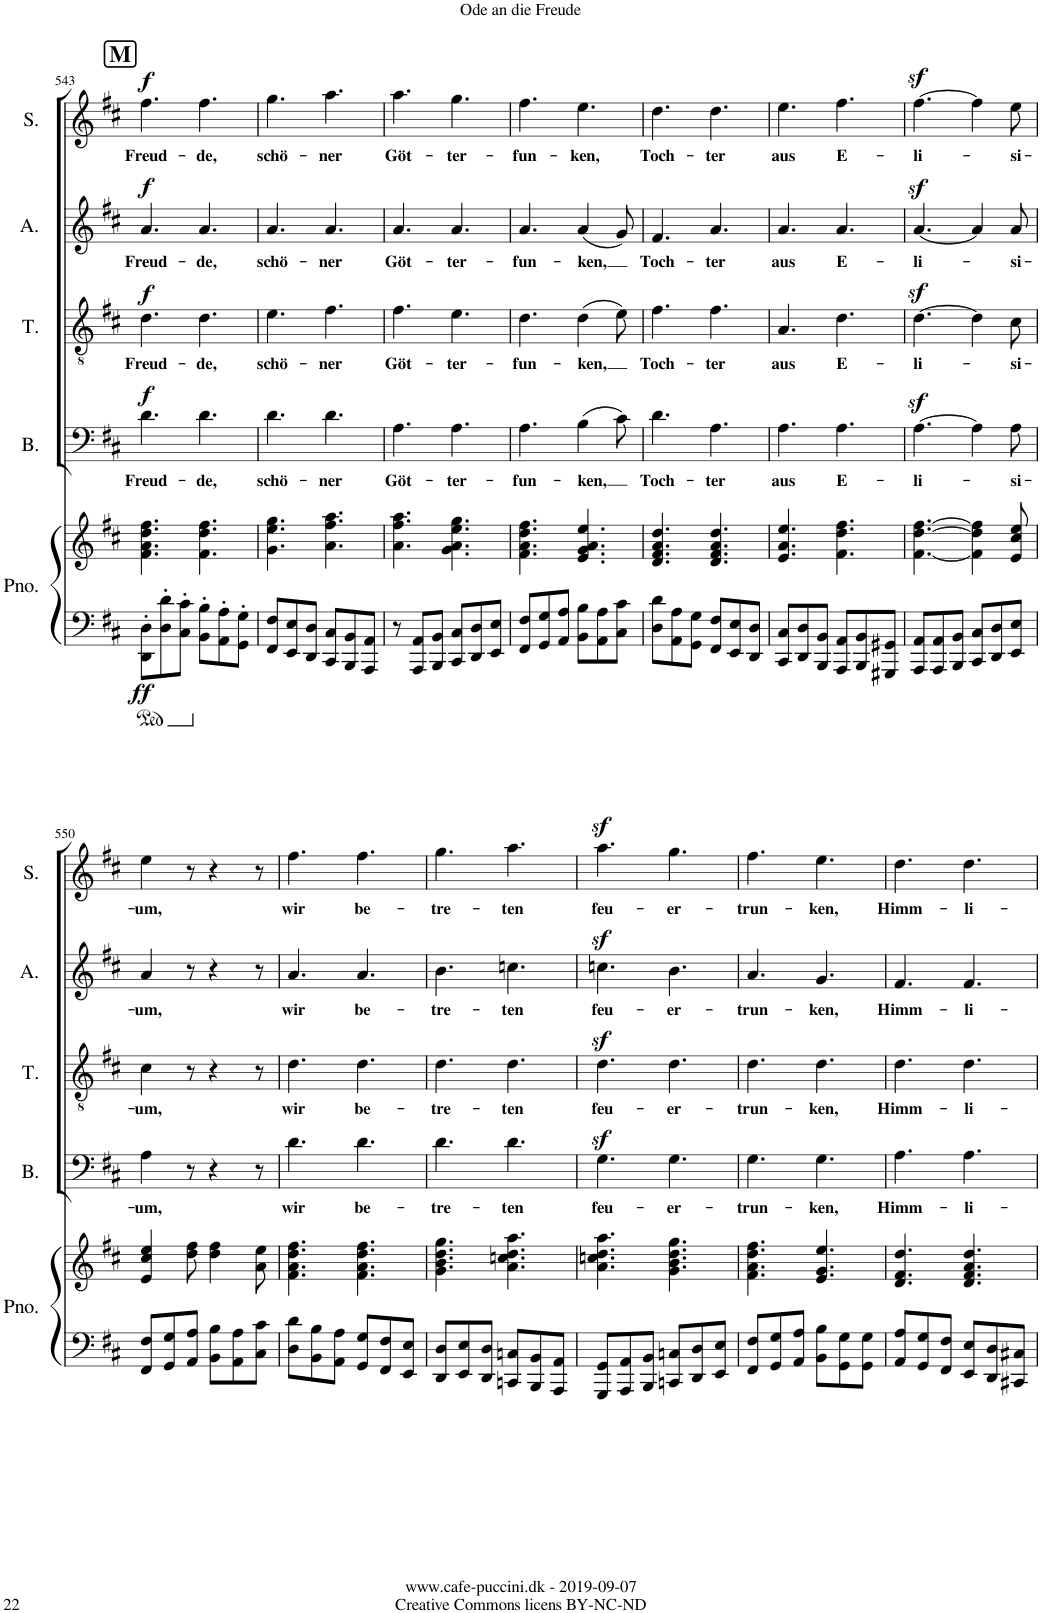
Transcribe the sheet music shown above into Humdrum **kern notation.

**kern	**kern	**dynam	**kern	**text	**dynam	**kern	**text	**dynam	**kern	**text	**dynam	**kern	**text	**dynam
*part5	*part5	*part5	*part4	*part4	*part4	*part3	*part3	*part3	*part2	*part2	*part2	*part1	*part1	*part1
*staff6	*staff5	*staff5/6	*staff4	*staff4	*staff4	*staff3	*staff3	*staff3	*staff2	*staff2	*staff2	*staff1	*staff1	*staff1
*I"Piano	*	*	*I"Bass	*	*	*I"Tenor	*	*	*I"Alto	*	*	*I"Soprano	*	*
*I'Pno.	*	*	*I'B.	*	*	*I'T.	*	*	*I'A.	*	*	*I'S.	*	*
!!LO:PB:g=z
*clefF4	*clefG2	*	*clefF4	*	*	*clefGv2	*	*	*clefG2	*	*	*clefG2	*	*
*k[f#c#]	*k[f#c#]	*	*k[f#c#]	*	*	*k[f#c#]	*	*	*k[f#c#]	*	*	*k[f#c#]	*	*
*M6/8	*M6/8	*	*M6/8	*	*	*M6/8	*	*	*M6/8	*	*	*M6/8	*	*
=543	=543	=543	=543	=543	=543	=543	=543	=543	=543	=543	=543	=543	=543	=543
!	!	!LO:DY:b=2	!	!LO:LY:b	!LO:DY:a	!	!LO:LY:b	!LO:DY:a	!	!LO:LY:b	!LO:DY:a	!	!LO:LY:b	!LO:DY:a
8DD\' 8D\'L	4.f#\ 4.a\ 4.dd\ 4.ff#\	ff	4.d\	Freud-	f	4.d\	Freud-	f	4.a/	Freud-	f	4.ff#\	Freud-	f
8D\' 8d\'	.	.	.	.	.	.	.	.	.	.	.	.	.	.
8C#\' 8c#\'J	.	.	.	.	.	.	.	.	.	.	.	.	.	.
!	!	!	!	!LO:LY:b	!	!	!LO:LY:b	!	!	!LO:LY:b	!	!	!LO:LY:b	!
8BB\' 8B\'L	4.f#\ 4.dd\ 4.ff#\	.	4.d\	-de,	.	4.d\	-de,	.	4.a/	-de,	.	4.ff#\	-de,	.
8AA\' 8A\'	.	.	.	.	.	.	.	.	.	.	.	.	.	.
8GG\' 8G\'J	.	.	.	.	.	.	.	.	.	.	.	.	.	.
=544	=544	=544	=544	=544	=544	=544	=544	=544	=544	=544	=544	=544	=544	=544
!	!	!	!	!LO:LY:b	!	!	!LO:LY:b	!	!	!LO:LY:b	!	!	!LO:LY:b	!
8FF#/ 8F#/L	4.g\ 4.ee\ 4.gg\	.	4.d\	schö-	.	4.e\	schö-	.	4.a/	schö-	.	4.gg\	schö-	.
8EE/ 8E/	.	.	.	.	.	.	.	.	.	.	.	.	.	.
8DD/ 8D/J	.	.	.	.	.	.	.	.	.	.	.	.	.	.
!	!	!	!	!LO:LY:b	!	!	!LO:LY:b	!	!	!LO:LY:b	!	!	!LO:LY:b	!
8CC#/ 8C#/L	4.a\ 4.ff#\ 4.aa\	.	4.d\	-ner	.	4.f#\	-ner	.	4.a/	-ner	.	4.aa\	-ner	.
8BBB/ 8BB/	.	.	.	.	.	.	.	.	.	.	.	.	.	.
8AAA/ 8AA/J	.	.	.	.	.	.	.	.	.	.	.	.	.	.
=545	=545	=545	=545	=545	=545	=545	=545	=545	=545	=545	=545	=545	=545	=545
!	!	!	!	!LO:LY:b	!	!	!LO:LY:b	!	!	!LO:LY:b	!	!	!LO:LY:b	!
8r	4.a\ 4.ff#\ 4.aa\	.	4.A\	Göt-	.	4.f#\	Göt-	.	4.a/	Göt-	.	4.aa\	Göt-	.
8AAA/ 8AA/L	.	.	.	.	.	.	.	.	.	.	.	.	.	.
8BBB/ 8BB/J	.	.	.	.	.	.	.	.	.	.	.	.	.	.
!	!	!	!	!LO:LY:b	!	!	!LO:LY:b	!	!	!LO:LY:b	!	!	!LO:LY:b	!
8CC#/ 8C#/L	4.g\ 4.a\ 4.ee\ 4.gg\	.	4.A\	-ter-	.	4.e\	-ter-	.	4.a/	-ter-	.	4.gg\	-ter-	.
8DD/ 8D/	.	.	.	.	.	.	.	.	.	.	.	.	.	.
8EE/ 8E/J	.	.	.	.	.	.	.	.	.	.	.	.	.	.
=546	=546	=546	=546	=546	=546	=546	=546	=546	=546	=546	=546	=546	=546	=546
!	!	!	!	!LO:LY:b	!	!	!LO:LY:b	!	!	!LO:LY:b	!	!	!LO:LY:b	!
8FF#/ 8F#/L	4.f#\ 4.a\ 4.dd\ 4.ff#\	.	4.A\	-fun-	.	4.d\	-fun-	.	4.a/	-fun-	.	4.ff#\	-fun-	.
8GG/ 8G/	.	.	.	.	.	.	.	.	.	.	.	.	.	.
8AA/ 8A/J	.	.	.	.	.	.	.	.	.	.	.	.	.	.
!	!	!	!	!LO:LY:b	!	!	!LO:LY:b	!	!	!LO:LY:b	!	!	!LO:LY:b	!
8BB\ 8B\L	4.e/ 4.g/ 4.a/ 4.ee/	.	(4B\	-ken,	.	(4d\	-ken,	.	(4a/	-ken,	.	4.ee\	-ken,	.
8AA\ 8A\	.	.	.	.	.	.	.	.	.	.	.	.	.	.
8C#\ 8c#\J	.	.	8c#\)	.	.	8e\)	.	.	8g/)	.	.	.	.	.
=547	=547	=547	=547	=547	=547	=547	=547	=547	=547	=547	=547	=547	=547	=547
!	!	!	!	!LO:LY:b	!	!	!LO:LY:b	!	!	!LO:LY:b	!	!	!LO:LY:b	!
8D\ 8d\L	4.d/ 4.f#/ 4.a/ 4.dd/	.	4.d\	Toch-	.	4.f#\	Toch-	.	4.f#/	Toch-	.	4.dd\	Toch-	.
8AA\ 8A\	.	.	.	.	.	.	.	.	.	.	.	.	.	.
8GG\ 8G\J	.	.	.	.	.	.	.	.	.	.	.	.	.	.
!	!	!	!	!LO:LY:b	!	!	!LO:LY:b	!	!	!LO:LY:b	!	!	!LO:LY:b	!
8FF#/ 8F#/L	4.d/ 4.f#/ 4.a/ 4.dd/	.	4.A\	-ter	.	4.f#\	-ter	.	4.a/	-ter	.	4.dd\	-ter	.
8EE/ 8E/	.	.	.	.	.	.	.	.	.	.	.	.	.	.
8DD/ 8D/J	.	.	.	.	.	.	.	.	.	.	.	.	.	.
=548	=548	=548	=548	=548	=548	=548	=548	=548	=548	=548	=548	=548	=548	=548
!	!	!	!	!LO:LY:b	!	!	!LO:LY:b	!	!	!LO:LY:b	!	!	!LO:LY:b	!
8CC#/ 8C#/L	4.e/ 4.a/ 4.ee/	.	4.A\	aus	.	4.A/	aus	.	4.a/	aus	.	4.ee\	aus	.
8DD/ 8D/	.	.	.	.	.	.	.	.	.	.	.	.	.	.
8BBB/ 8BB/J	.	.	.	.	.	.	.	.	.	.	.	.	.	.
!	!	!	!	!LO:LY:b	!	!	!LO:LY:b	!	!	!LO:LY:b	!	!	!LO:LY:b	!
8AAA/ 8AA/L	4.f#\ 4.dd\ 4.ff#\	.	4.A\	E-	.	4.d\	E-	.	4.a/	E-	.	4.ff#\	E-	.
8BBB/ 8BB/	.	.	.	.	.	.	.	.	.	.	.	.	.	.
8GGG#X/ 8GG#X/J	.	.	.	.	.	.	.	.	.	.	.	.	.	.
=549	=549	=549	=549	=549	=549	=549	=549	=549	=549	=549	=549	=549	=549	=549
!	!	!	!	!LO:LY:b	!	!	!LO:LY:b	!	!	!LO:LY:b	!	!	!LO:LY:b	!
8AAA/ 8AA/L	[4.f#\ [4.dd\ [4.ff#\	.	[4.Az>\	-li-	.	[4.dz>\	-li-	.	[4.az>/	-li-	.	[4.ff#z>\	-li-	.
8AAA/ 8AA/	.	.	.	.	.	.	.	.	.	.	.	.	.	.
8BBB/ 8BB/J	.	.	.	.	.	.	.	.	.	.	.	.	.	.
8CC#/ 8C#/L	4f#\] 4dd\] 4ff#\]	.	4A\]	.	.	4d\]	.	.	4a/]	.	.	4ff#\]	.	.
8DD/ 8D/	.	.	.	.	.	.	.	.	.	.	.	.	.	.
!	!	!	!	!LO:LY:b	!	!	!LO:LY:b	!	!	!LO:LY:b	!	!	!LO:LY:b	!
8EE/ 8E/J	8e/ 8cc#/ 8ee/	.	8A\	-si-	.	8c#\	-si-	.	8a/	-si-	.	8ee\	-si-	.
!!LO:LB:g=z
=550	=550	=550	=550	=550	=550	=550	=550	=550	=550	=550	=550	=550	=550	=550
!	!	!	!	!LO:LY:b	!	!	!LO:LY:b	!	!	!LO:LY:b	!	!	!LO:LY:b	!
8FF#/ 8F#/L	4e/ 4cc#/ 4ee/	.	4A\	-um,	.	4c#\	-um,	.	4a/	-um,	.	4ee\	-um,	.
8GG/ 8G/	.	.	.	.	.	.	.	.	.	.	.	.	.	.
8AA/ 8A/J	8dd\ 8ff#\	.	8r	.	.	8r	.	.	8r	.	.	8r	.	.
8BB\ 8B\L	4dd\ 4ff#\	.	4r	.	.	4r	.	.	4r	.	.	4r	.	.
8AA\ 8A\	.	.	.	.	.	.	.	.	.	.	.	.	.	.
8C#\ 8c#\J	8a\ 8ee\	.	8r	.	.	8r	.	.	8r	.	.	8r	.	.
=551	=551	=551	=551	=551	=551	=551	=551	=551	=551	=551	=551	=551	=551	=551
!	!	!	!	!LO:LY:b	!	!	!LO:LY:b	!	!	!LO:LY:b	!	!	!LO:LY:b	!
8D\ 8d\L	4.f#\ 4.a\ 4.dd\ 4.ff#\	.	4.d\	wir	.	4.d\	wir	.	4.a/	wir	.	4.ff#\	wir	.
8BB\ 8B\	.	.	.	.	.	.	.	.	.	.	.	.	.	.
8AA\ 8A\J	.	.	.	.	.	.	.	.	.	.	.	.	.	.
!	!	!	!	!LO:LY:b	!	!	!LO:LY:b	!	!	!LO:LY:b	!	!	!LO:LY:b	!
8GG/ 8G/L	4.f#\ 4.a\ 4.dd\ 4.ff#\	.	4.d\	be-	.	4.d\	be-	.	4.a/	be-	.	4.ff#\	be-	.
8FF#/ 8F#/	.	.	.	.	.	.	.	.	.	.	.	.	.	.
8EE/ 8E/J	.	.	.	.	.	.	.	.	.	.	.	.	.	.
=552	=552	=552	=552	=552	=552	=552	=552	=552	=552	=552	=552	=552	=552	=552
!	!	!	!	!LO:LY:b	!	!	!LO:LY:b	!	!	!LO:LY:b	!	!	!LO:LY:b	!
8DD/ 8D/L	4.g\ 4.b\ 4.dd\ 4.gg\	.	4.d\	-tre-	.	4.d\	-tre-	.	4.b\	-tre-	.	4.gg\	-tre-	.
8EE/ 8E/	.	.	.	.	.	.	.	.	.	.	.	.	.	.
8DD/ 8D/J	.	.	.	.	.	.	.	.	.	.	.	.	.	.
!	!	!	!	!LO:LY:b	!	!	!LO:LY:b	!	!	!LO:LY:b	!	!	!LO:LY:b	!
8CCn/ 8Cn/L	4.a\ 4.ccn\ 4.dd\ 4.aa\	.	4.d\	-ten	.	4.d\	-ten	.	4.ccn\	-ten	.	4.aa\	-ten	.
8BBB/ 8BB/	.	.	.	.	.	.	.	.	.	.	.	.	.	.
8AAA/ 8AA/J	.	.	.	.	.	.	.	.	.	.	.	.	.	.
=553	=553	=553	=553	=553	=553	=553	=553	=553	=553	=553	=553	=553	=553	=553
!	!	!	!	!LO:LY:b	!	!	!LO:LY:b	!	!	!LO:LY:b	!	!	!LO:LY:b	!
8GGG/ 8GG/L	4.a\ 4.ccn\ 4.dd\ 4.aa\	.	4.Gz>\	feu-	.	4.dz>\	feu-	.	4.ccnz>\	feu-	.	4.aaz>\	feu-	.
8AAA/ 8AA/	.	.	.	.	.	.	.	.	.	.	.	.	.	.
8BBB/ 8BB/J	.	.	.	.	.	.	.	.	.	.	.	.	.	.
!	!	!	!	!LO:LY:b	!	!	!LO:LY:b	!	!	!LO:LY:b	!	!	!LO:LY:b	!
8CCn/ 8Cn/L	4.g\ 4.b\ 4.dd\ 4.gg\	.	4.G\	-er-	.	4.d\	-er-	.	4.b\	-er-	.	4.gg\	-er-	.
8DD/ 8D/	.	.	.	.	.	.	.	.	.	.	.	.	.	.
8EE/ 8E/J	.	.	.	.	.	.	.	.	.	.	.	.	.	.
=554	=554	=554	=554	=554	=554	=554	=554	=554	=554	=554	=554	=554	=554	=554
!	!	!	!	!LO:LY:b	!	!	!LO:LY:b	!	!	!LO:LY:b	!	!	!LO:LY:b	!
8FF#/ 8F#/L	4.f#\ 4.a\ 4.dd\ 4.ff#\	.	4.G\	-trun-	.	4.d\	-trun-	.	4.a/	-trun-	.	4.ff#\	-trun-	.
8GG/ 8G/	.	.	.	.	.	.	.	.	.	.	.	.	.	.
8AA/ 8A/J	.	.	.	.	.	.	.	.	.	.	.	.	.	.
!	!	!	!	!LO:LY:b	!	!	!LO:LY:b	!	!	!LO:LY:b	!	!	!LO:LY:b	!
8BB\ 8B\L	4.e/ 4.g/ 4.ee/	.	4.G\	-ken,	.	4.d\	-ken,	.	4.g/	-ken,	.	4.ee\	-ken,	.
8GG\ 8G\	.	.	.	.	.	.	.	.	.	.	.	.	.	.
8GG\ 8G\J	.	.	.	.	.	.	.	.	.	.	.	.	.	.
=555	=555	=555	=555	=555	=555	=555	=555	=555	=555	=555	=555	=555	=555	=555
!	!	!	!	!LO:LY:b	!	!	!LO:LY:b	!	!	!LO:LY:b	!	!	!LO:LY:b	!
8AA/ 8A/L	4.d/ 4.f#/ 4.dd/	.	4.A\	Himm-	.	4.d\	Himm-	.	4.f#/	Himm-	.	4.dd\	Himm-	.
8GG/ 8G/	.	.	.	.	.	.	.	.	.	.	.	.	.	.
8FF#/ 8F#/J	.	.	.	.	.	.	.	.	.	.	.	.	.	.
!	!	!	!	!LO:LY:b	!	!	!LO:LY:b	!	!	!LO:LY:b	!	!	!LO:LY:b	!
8EE/ 8E/L	4.d/ 4.f#/ 4.a/ 4.dd/	.	4.A\	-li-	.	4.d\	-li-	.	4.f#/	-li-	.	4.dd\	-li-	.
8DD/ 8D/	.	.	.	.	.	.	.	.	.	.	.	.	.	.
8CC#X/ 8C#X/J	.	.	.	.	.	.	.	.	.	.	.	.	.	.
=	=	=	=	=	=	=	=	=	=	=	=	=	=	=
*-	*-	*-	*-	*-	*-	*-	*-	*-	*-	*-	*-	*-	*-	*-
